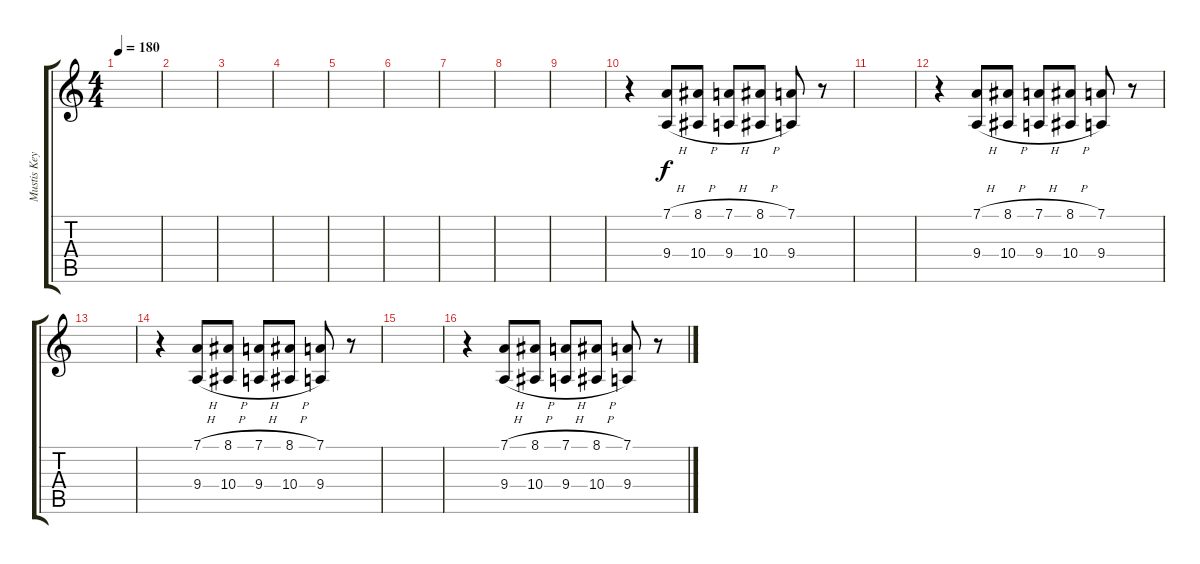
\track ("Mustis Keyboards" "Mustis Key") {instrument pad4choir}
\staff {score tabs}
\tuning (D4 A3 F3 C3 G2 D2) {hide}
\ts (4 4)
\tempo 180
\clef g2
\ks c
|
|
|
|
|
|
|
|
|
r.4 (7.1{h} 9.4{h}).8 (8.1{h} 10.4{h}).8 (7.1{h} 9.4{h}).8 (8.1{h} 10.4{h}).8 (7.1 9.4).8 r.8 |
|
r.4 (7.1{h} 9.4{h}).8 (8.1{h} 10.4{h}).8 (7.1{h} 9.4{h}).8 (8.1{h} 10.4{h}).8 (7.1 9.4).8 r.8 |
|
r.4 (7.1{h} 9.4{h}).8 (8.1{h} 10.4{h}).8 (7.1{h} 9.4{h}).8 (8.1{h} 10.4{h}).8 (7.1 9.4).8 r.8 |
|
r.4 (7.1{h} 9.4{h}).8 (8.1{h} 10.4{h}).8 (7.1{h} 9.4{h}).8 (8.1{h} 10.4{h}).8 (7.1 9.4).8 r.8
